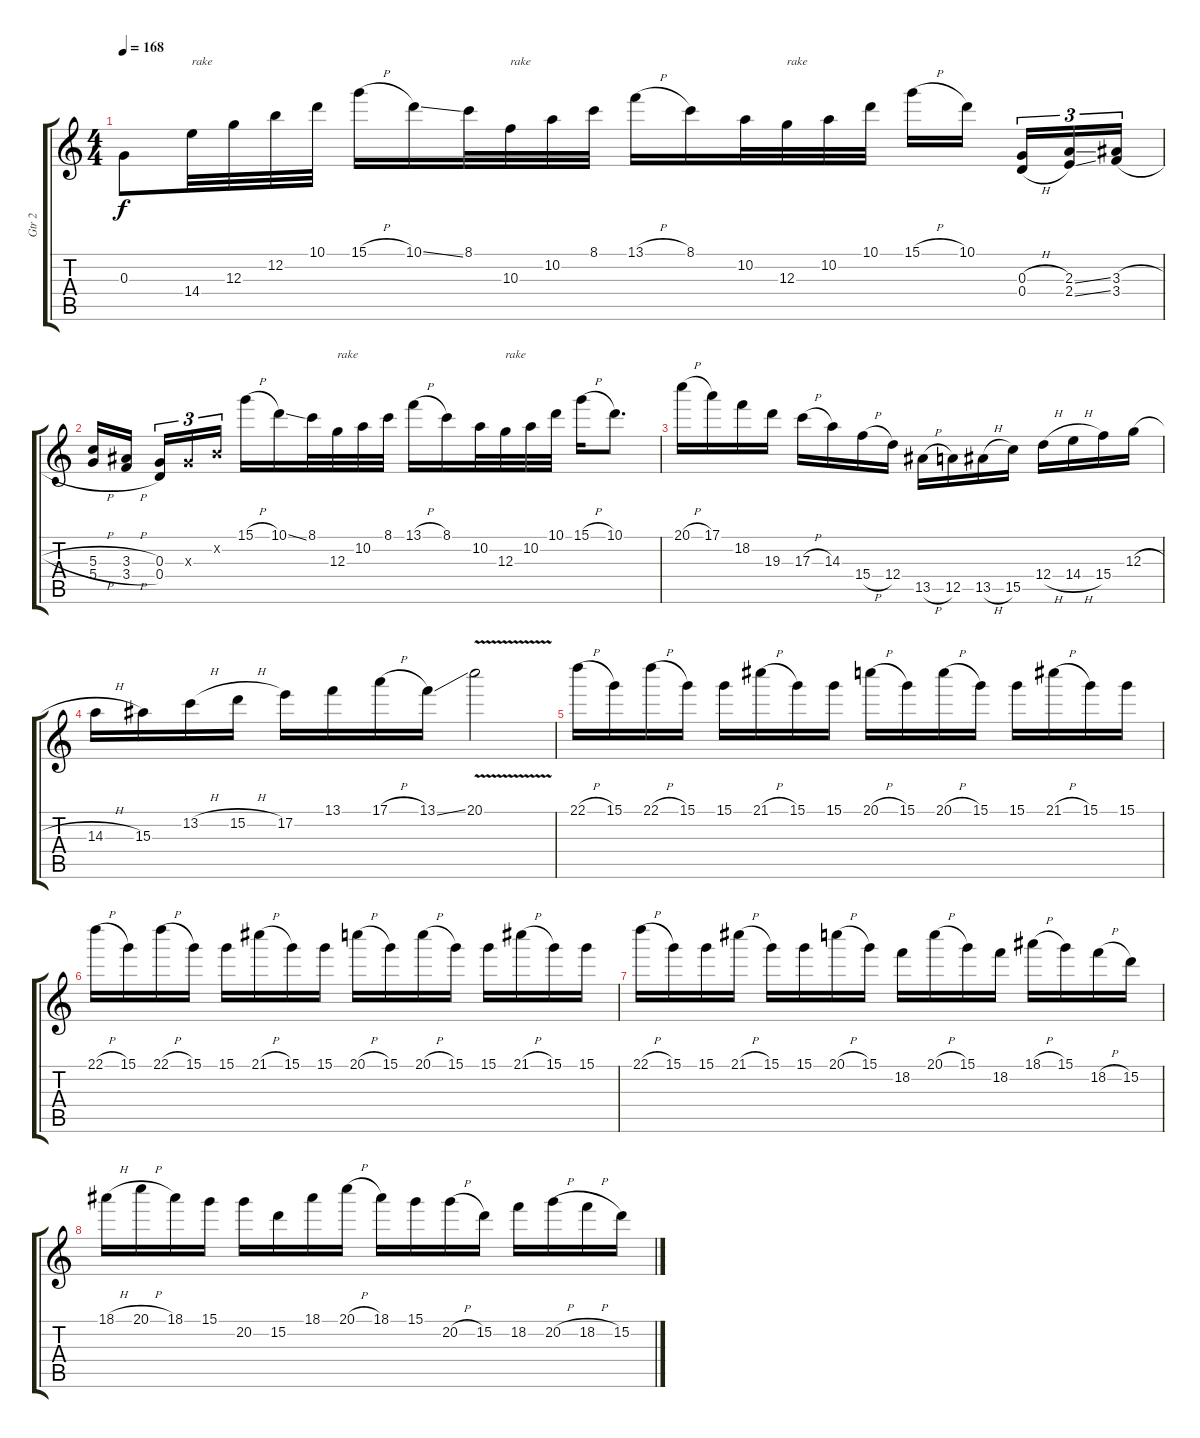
\track ("Gtr 2" "Gtr 2") {instrument distortionguitar}
\staff {score tabs}
\tuning (E4 B3 G3 D3 A2 E2) {hide}
\ts (4 4)
\tempo 168
\clef g2
\ks c
0.3.8{dy f} 14.4.32{txt "rake"} 12.3.32 12.2.32 10.1.32 15.1{h}.16 10.1{ss}.16 8.1.32 10.3.32{txt "rake"} 10.2.32 8.1.32 13.1{h}.16 8.1.16 10.2.32 12.3.32{txt "rake"} 10.2.32 10.1.32 15.1{h}.16 10.1.16{beam splitsecondary} (0.3{h} 0.4{h}).16{tu (3 2)} (2.3{ss} 2.4{ss}).16{tu (3 2)} (3.3{h} 3.4{h}).16{tu (3 2)} |
(5.3{h} 5.4{h}).16 (3.3{h} 3.4{h}).16{beam splitsecondary} (0.3 0.4).16{tu (3 2)} 0.3{x}.16{tu (3 2)} 0.2{x}.16{tu (3 2)} 15.1{h}.16 10.1{ss}.16 8.1.32 12.3.32{txt "rake"} 10.2.32 8.1.32 13.1{h}.16 8.1.16 10.2.32 12.3.32{txt "rake"} 10.2.32 10.1.32 15.1{h}.16 10.1.8{d} |
20.1{h}.16 17.1.16 18.2.16 19.3.16 17.3{h}.16 14.3.16 15.4{h}.16 12.4.16 13.5{h}.16 12.5.16 13.5{h}.16 15.5.16 12.4{h}.16 14.4{h}.16 15.4.16 12.3{h}.16 |
14.3{h}.16 15.3.16 13.2{h}.16 15.2{h}.16 17.2.16 13.1.16 17.1{h}.16 13.1{ss}.16 20.1{v}.2 |
22.1{h}.16 15.1.16 22.1{h}.16 15.1.16 15.1.16 21.1{h}.16 15.1.16 15.1.16 20.1{h}.16 15.1.16 20.1{h}.16 15.1.16 15.1.16 21.1{h}.16 15.1.16 15.1.16 |
22.1{h}.16 15.1.16 22.1{h}.16 15.1.16 15.1.16 21.1{h}.16 15.1.16 15.1.16 20.1{h}.16 15.1.16 20.1{h}.16 15.1.16 15.1.16 21.1{h}.16 15.1.16 15.1.16 |
22.1{h}.16 15.1.16 15.1.16 21.1{h}.16 15.1.16 15.1.16 20.1{h}.16 15.1.16 18.2.16 20.1{h}.16 15.1.16 18.2.16 18.1{h}.16 15.1.16 18.2{h}.16 15.2.16 |
18.1{h}.16 20.1{h}.16 18.1.16 15.1.16 20.2.16 15.2.16 18.1.16 20.1{h}.16 18.1.16 15.1.16 20.2{h}.16 15.2.16 18.2.16 20.2{h}.16 18.2{h}.16 15.2.16
